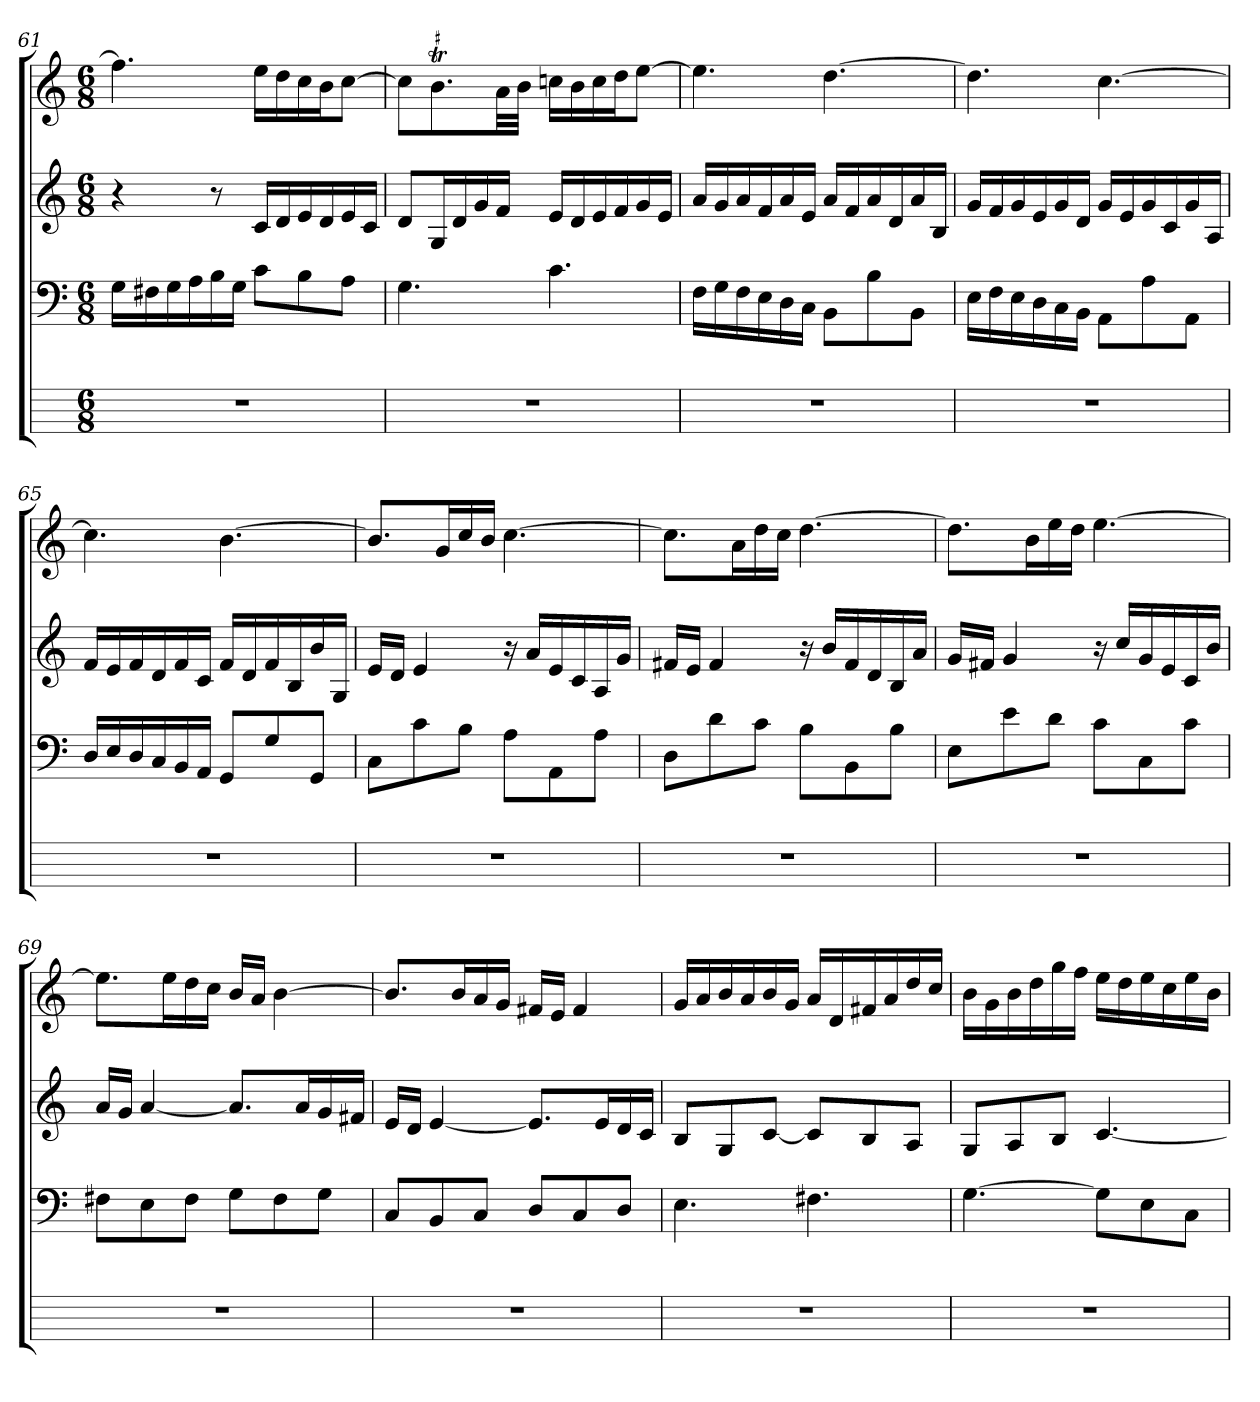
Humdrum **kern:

**kern	**kern	**kern	**kern
*part4	*part3	*part2	*part1
*staff4	*staff3	*staff2	*staff1
*k[]	*k[]	*k[]	*k[]
*M6/8	*M6/8	*M6/8	*M6/8
=61	=61	=61	=61
2.r	16GLL	4r	4.ff]
.	16F#X	.	.
.	16G	.	.
.	16A	.	.
.	16B	8r	.
.	16GJJ	.	.
.	8cL	16cLL	16eeLL
.	.	16d	16dd
.	8B	16e	16cc
.	.	16d	16bJ
.	8AJ	16e	[8ccJ
.	.	16cJJ	.
=62	=62	=62	=62
2.r	4.G	8dL	8ccL]
!	!	!	!LO:TR:acc=#
.	.	16GL	8.bT
.	.	16d	.
.	.	16g	.
.	.	16fJJ	32aLL
.	.	.	32bJJJ
.	4.c	16eLL	16ccnLL
.	.	16d	16b
.	.	16e	16cc
.	.	16f	16ddJ
.	.	16g	[8eeJ
.	.	16eJJ	.
=63	=63	=63	=63
2.r	16FLL	16aLL	4.ee]
.	16G	16g	.
.	16F	16a	.
.	16E	16f	.
.	16D	16a	.
.	16CJJ	16eJJ	.
.	8BBL	16aLL	[4.dd
.	.	16f	.
.	8B	16a	.
.	.	16d	.
.	8BBJ	16a	.
.	.	16BJJ	.
=64	=64	=64	=64
2.r	16ELL	16gLL	4.dd]
.	16F	16f	.
.	16E	16g	.
.	16D	16e	.
.	16C	16g	.
.	16BBJJ	16dJJ	.
.	8AAL	16gLL	[4.cc
.	.	16e	.
.	8A	16g	.
.	.	16c	.
.	8AAJ	16g	.
.	.	16AJJ	.
=65	=65	=65	=65
2.r	16DLL	16fLL	4.cc]
.	16E	16e	.
.	16D	16f	.
.	16C	16d	.
.	16BB	16f	.
.	16AAJJ	16cJJ	.
.	8GGL	16fLL	[4.b
.	.	16d	.
.	8G	16f	.
.	.	16B	.
.	8GGJ	16b	.
.	.	16GJJ	.
=66	=66	=66	=66
2.r	8CL	16eLL	8.bL]
.	.	16dJJ	.
.	8c	4e	.
.	.	.	16gL
.	8BJ	.	16cc
.	.	.	16bJJ
.	8AL	16r	[4.cc
.	.	16aLL	.
.	8AA	16e	.
.	.	16c	.
.	8AJ	16A	.
.	.	16gJJ	.
=67	=67	=67	=67
2.r	8DL	16f#XLL	8.ccL]
.	.	16eJJ	.
.	8d	4f#	.
.	.	.	16aL
.	8cJ	.	16dd
.	.	.	16ccJJ
.	8BL	16r	[4.dd
.	.	16bLL	.
.	8BB	16f#	.
.	.	16d	.
.	8BJ	16B	.
.	.	16aJJ	.
=68	=68	=68	=68
2.r	8EL	16gLL	8.ddL]
.	.	16f#XJJ	.
.	8e	4g	.
.	.	.	16bL
.	8dJ	.	16ee
.	.	.	16ddJJ
.	8cL	16r	[4.ee
.	.	16ccLL	.
.	8C	16g	.
.	.	16e	.
.	8cJ	16c	.
.	.	16bJJ	.
=69	=69	=69	=69
2.r	8F#XL	16aLL	8.eeL]
.	.	16gJJ	.
.	8E	[4a	.
.	.	.	16eeL
.	8F#J	.	16dd
.	.	.	16ccJJ
.	8GL	8.aL]	16bLL
.	.	.	16aJJ
.	8F#	.	[4b
.	.	16aL	.
.	8GJ	16g	.
.	.	16f#XJJ	.
=70	=70	=70	=70
2.r	8CL	16eLL	8.bL]
.	.	16dJJ	.
.	8BB	[4e	.
.	.	.	16bL
.	8CJ	.	16a
.	.	.	16gJJ
.	8DL	8.eL]	16f#XLL
.	.	.	16eJJ
.	8C	.	4f#
.	.	16eL	.
.	8DJ	16d	.
.	.	16cJJ	.
=71	=71	=71	=71
2.r	4.E	8BL	16gLL
.	.	.	16a
.	.	8G	16b
.	.	.	16a
.	.	[8cJ	16b
.	.	.	16gJJ
.	4.F#X	8cL]	16aLL
.	.	.	16d
.	.	8B	16f#X
.	.	.	16a
.	.	8AJ	16dd
.	.	.	16ccJJ
=72	=72	=72	=72
2.r	[4.G	8GL	16bLL
.	.	.	16g
.	.	8A	16b
.	.	.	16dd
.	.	8BJ	16gg
.	.	.	16ffJJ
.	8GL]	[4.c	16eeLL
.	.	.	16dd
.	8E	.	16ee
.	.	.	16cc
.	8CJ	.	16ee
.	.	.	16bJJ
=	=	=	=
*-	*-	*-	*-
